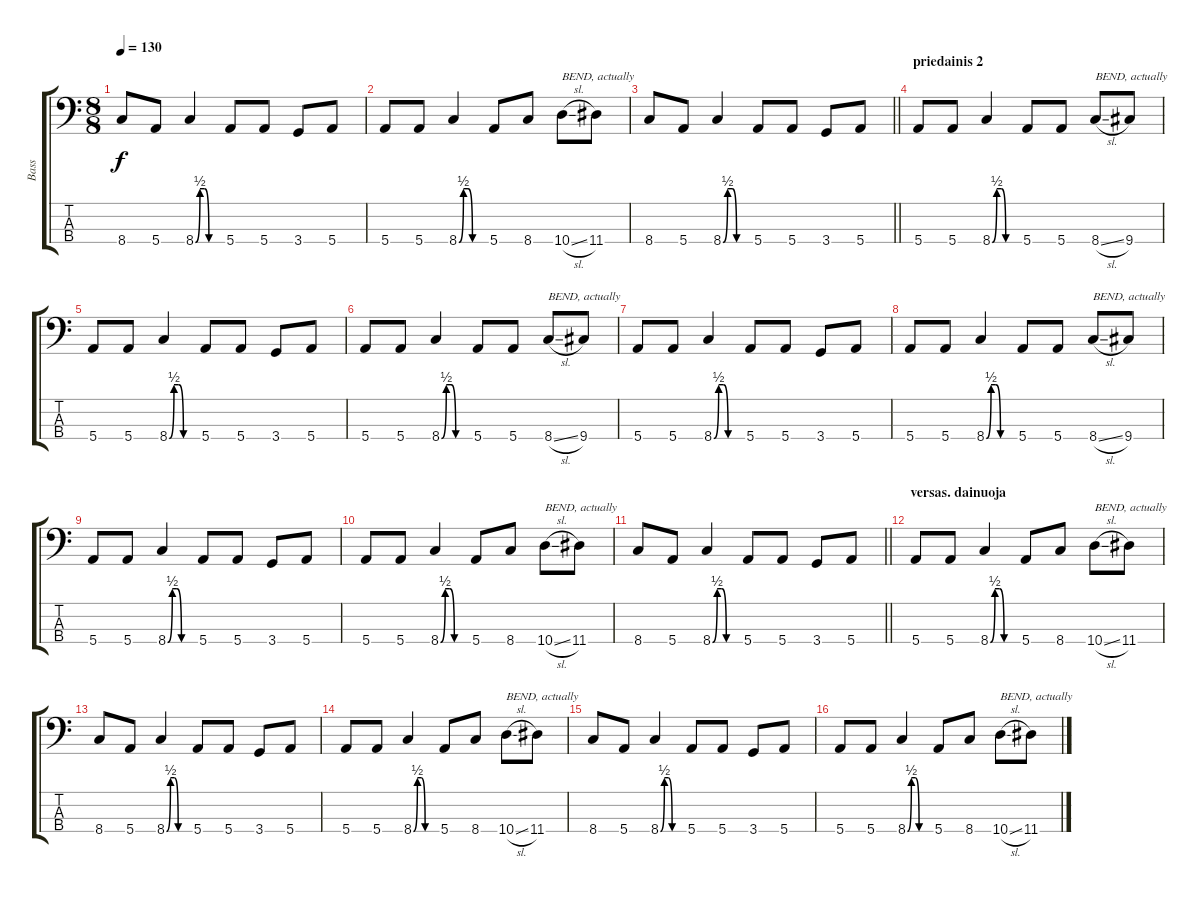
\track ("Bass" "Bass") {instrument electricbassfinger}
\staff {score tabs}
\tuning (G2 D2 A1 E1) {hide}
\ts (8 8)
\tempo 130
\clef f4
\ks c
8.4.8{dy f} 5.4.8 8.4{be (custom 0 0 10 2 20 2 30 0 60 0)}.4 5.4.8 5.4.8 3.4.8 5.4.8 |
5.4.8 5.4.8 8.4{be (custom 0 0 10 2 20 2 30 0 60 0)}.4 5.4.8 8.4.8 10.4{sl}.8{txt "BEND, actually"} 11.4.8 |
\barLineRight lightlight
8.4.8 5.4.8 8.4{be (custom 0 0 10 2 20 2 30 0 60 0)}.4 5.4.8 5.4.8 3.4.8 5.4.8 |
\section ("" "priedainis 2")
5.4.8 5.4.8 8.4{be (custom 0 0 10 2 20 2 30 0 60 0)}.4 5.4.8 5.4.8 8.4{sl}.8{txt "BEND, actually"} 9.4.8 |
5.4.8 5.4.8 8.4{be (custom 0 0 10 2 20 2 30 0 60 0)}.4 5.4.8 5.4.8 3.4.8 5.4.8 |
5.4.8 5.4.8 8.4{be (custom 0 0 10 2 20 2 30 0 60 0)}.4 5.4.8 5.4.8 8.4{sl}.8{txt "BEND, actually"} 9.4.8 |
5.4.8 5.4.8 8.4{be (custom 0 0 10 2 20 2 30 0 60 0)}.4 5.4.8 5.4.8 3.4.8 5.4.8 |
5.4.8 5.4.8 8.4{be (custom 0 0 10 2 20 2 30 0 60 0)}.4 5.4.8 5.4.8 8.4{sl}.8{txt "BEND, actually"} 9.4.8 |
5.4.8 5.4.8 8.4{be (custom 0 0 10 2 20 2 30 0 60 0)}.4 5.4.8 5.4.8 3.4.8 5.4.8 |
5.4.8 5.4.8 8.4{be (custom 0 0 10 2 20 2 30 0 60 0)}.4 5.4.8 8.4.8 10.4{sl}.8{txt "BEND, actually"} 11.4.8 |
\barLineRight lightlight
8.4.8 5.4.8 8.4{be (custom 0 0 10 2 20 2 30 0 60 0)}.4 5.4.8 5.4.8 3.4.8 5.4.8 |
\section ("" "versas. dainuoja")
5.4.8 5.4.8 8.4{be (custom 0 0 10 2 20 2 30 0 60 0)}.4 5.4.8 8.4.8 10.4{sl}.8{txt "BEND, actually"} 11.4.8 |
8.4.8 5.4.8 8.4{be (custom 0 0 10 2 20 2 30 0 60 0)}.4 5.4.8 5.4.8 3.4.8 5.4.8 |
5.4.8 5.4.8 8.4{be (custom 0 0 10 2 20 2 30 0 60 0)}.4 5.4.8 8.4.8 10.4{sl}.8{txt "BEND, actually"} 11.4.8 |
8.4.8 5.4.8 8.4{be (custom 0 0 10 2 20 2 30 0 60 0)}.4 5.4.8 5.4.8 3.4.8 5.4.8 |
5.4.8 5.4.8 8.4{be (custom 0 0 10 2 20 2 30 0 60 0)}.4 5.4.8 8.4.8 10.4{sl}.8{txt "BEND, actually"} 11.4.8
